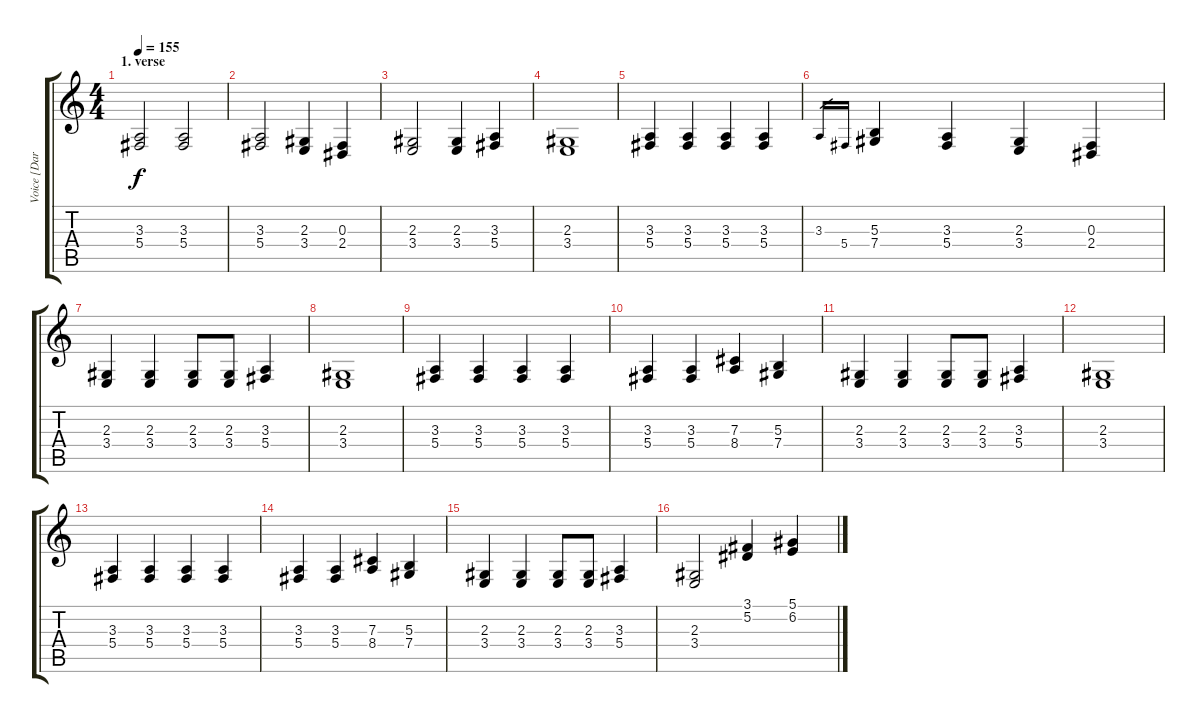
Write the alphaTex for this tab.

\track ("Voice [Daron, Serj]" "Voice [Dar") {instrument altosax}
\staff {score tabs}
\tuning (Eb4 Bb3 Gb3 Db3 Ab2 Db2) {hide}
\ts (4 4)
\section ("" "1. verse")
\tempo 155
\clef g2
\ks c
(3.3 5.4).2{dy f} (3.3 5.4).2 |
(3.3 5.4).2 (2.3 3.4).4 (0.3 2.4).4 |
(2.3 3.4).2 (2.3 3.4).4 (3.3 5.4).4 |
(2.3 3.4).1 |
(3.3 5.4).4 (3.3 5.4).4 (3.3 5.4).4 (3.3 5.4).4 |
3.3.16{gr} 5.4.16{gr} (5.3 7.4).4 (3.3 5.4).4 (2.3 3.4).4 (0.3 2.4).4 |
(2.3 3.4).4 (2.3 3.4).4 (2.3 3.4).8 (2.3 3.4).8 (3.3 5.4).4 |
(2.3 3.4).1 |
(3.3 5.4).4 (3.3 5.4).4 (3.3 5.4).4 (3.3 5.4).4 |
(3.3 5.4).4 (3.3 5.4).4 (7.3 8.4).4 (5.3 7.4).4 |
(2.3 3.4).4 (2.3 3.4).4 (2.3 3.4).8 (2.3 3.4).8 (3.3 5.4).4 |
(2.3 3.4).1 |
(3.3 5.4).4 (3.3 5.4).4 (3.3 5.4).4 (3.3 5.4).4 |
(3.3 5.4).4 (3.3 5.4).4 (7.3 8.4).4 (5.3 7.4).4 |
(2.3 3.4).4 (2.3 3.4).4 (2.3 3.4).8 (2.3 3.4).8 (3.3 5.4).4 |
(2.3 3.4).2 (3.1 5.2).4 (5.1 6.2).4
